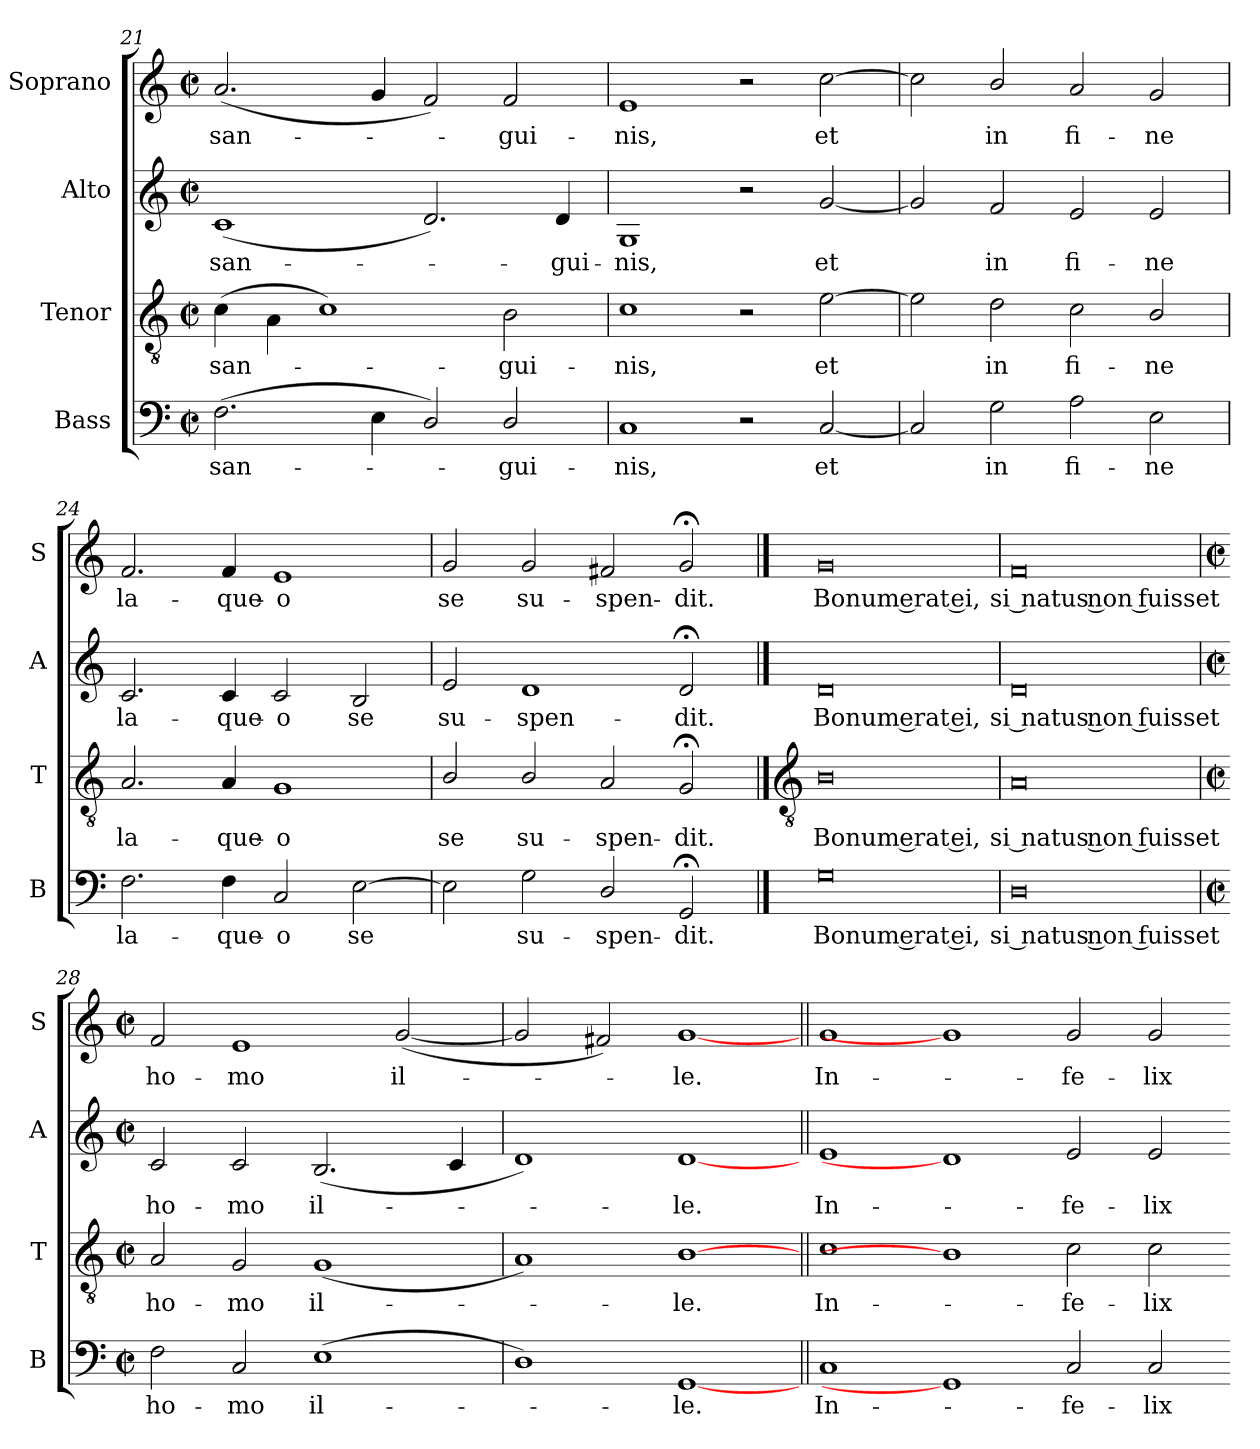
**kern	**text	**kern	**text	**kern	**text	**kern	**text
*part4	*part4	*part3	*part3	*part2	*part2	*part1	*part1
*staff4	*staff4	*staff3	*staff3	*staff2	*staff2	*staff1	*staff1
*I"Bass	*	*I"Tenor	*	*I"Alto	*	*I"Soprano	*
*I'B	*	*I'T	*	*I'A	*	*I'S	*
*clefF4	*	*clefGv2	*	*clefG2	*	*clefG2	*
*k[]	*	*k[]	*	*k[]	*	*k[]	*
*C:	*	*C:	*	*C:	*	*C:	*
*M4/2	*	*M4/2	*	*M4/2	*	*M4/2	*
*met(c|)	*	*met(c|)	*	*met(c|)	*	*met(c|)	*
=21	=21	=21	=21	=21	=21	=21	=21
!	!LO:LY:b	!	!LO:LY:b	!	!LO:LY:b	!	!LO:LY:b
(>2.F	san-	(>4c	san-	(<1c	san-	(<2.a	san-
.	.	4A\	.	.	.	.	.
.	.	1c)	.	.	.	.	.
4E	.	.	.	.	.	4g	.
2D/)	.	.	.	2.d)	.	2f)	.
!	!LO:LY:b	!	!LO:LY:b	!	!	!	!LO:LY:b
2D/	gui-	2B	gui-	.	.	2f	gui-
!	!	!	!	!	!LO:LY:b	!	!
.	.	.	.	4d	gui-	.	.
=22	=22	=22	=22	=22	=22	=22	=22
!	!LO:LY:b	!	!LO:LY:b	!	!LO:LY:b	!	!LO:LY:b
1C	-nis,	1c	-nis,	1G	-nis,	1e	-nis,
2r	.	2r	.	2r	.	2r	.
!	!LO:LY:b	!	!LO:LY:b	!	!LO:LY:b	!	!LO:LY:b
[2C	et	[2e	et	[2g	et	[2cc	et
=23	=23	=23	=23	=23	=23	=23	=23
2C]	.	2e]	.	2g]	.	2cc]	.
!	!LO:LY:b	!	!LO:LY:b	!	!LO:LY:b	!	!LO:LY:b
2G	in	2d	in	2f	in	2b/	in
!	!LO:LY:b	!	!LO:LY:b	!	!LO:LY:b	!	!LO:LY:b
2A	fi-	2c	fi-	2e	fi-	2a	fi-
!	!LO:LY:b	!	!LO:LY:b	!	!LO:LY:b	!	!LO:LY:b
2E	-ne	2B/	-ne	2e	-ne	2g	-ne
=24	=24	=24	=24	=24	=24	=24	=24
!	!LO:LY:b	!	!LO:LY:b	!	!LO:LY:b	!	!LO:LY:b
2.F	la-	2.A	la-	2.c	la-	2.f	la-
!	!LO:LY:b	!	!LO:LY:b	!	!LO:LY:b	!	!LO:LY:b
4F	-que-	4A	-que-	4c	-que-	4f	-que-
!	!LO:LY:b	!	!LO:LY:b	!	!LO:LY:b	!	!LO:LY:b
2C	-o	1G	-o	2c	-o	1e	-o
!	!LO:LY:b	!	!	!	!LO:LY:b	!	!
[2E	se	.	.	2B	se	.	.
=25	=25	=25	=25	=25	=25	=25	=25
!	!	!	!LO:LY:b	!	!LO:LY:b	!	!LO:LY:b
2E]	.	2B/	se	2e	su-	2g	se
!	!LO:LY:b	!	!LO:LY:b	!	!LO:LY:b	!	!LO:LY:b
2G	su-	2B/	su-	1d	-spen-	2g	su-
!	!LO:LY:b	!	!LO:LY:b	!	!	!	!LO:LY:b
2D/	-spen-	2A	-spen-	.	.	2f#X	-spen-
!	!LO:LY:b	!	!LO:LY:b	!	!LO:LY:b	!	!LO:LY:b
2GG;<	-dit.	2G;<	-dit.	2d;<	-dit.	2g;<	-dit.
!!LO:LB:g=z
==26	==26	==26	==26	==26	==26	==26	==26
*	*	*clefGv2	*	*	*	*	*
!	!LO:LY:b	!	!LO:LY:b	!	!LO:LY:b	!	!LO:LY:b
0G	Bonum erat ei,	0B	Bonum erat ei,	0d	Bonum erat ei,	0g	Bonum erat ei,
=27	=27	=27	=27	=27	=27	=27	=27
!	!LO:LY:b	!	!LO:LY:b	!	!LO:LY:b	!	!LO:LY:b
0D	si natus non fuisset	0A	si natus non fuisset	0d	si natus non fuisset	0f	si natus non fuisset
=28	=28	=28	=28	=28	=28	=28	=28
*M4/2	*	*M4/2	*	*M4/2	*	*M4/2	*
*met(c|)	*	*met(c|)	*	*met(c|)	*	*met(c|)	*
!	!LO:LY:b	!	!LO:LY:b	!	!LO:LY:b	!	!LO:LY:b
2F	ho-	2A	ho-	2c	ho-	2f	ho-
!	!LO:LY:b	!	!LO:LY:b	!	!LO:LY:b	!	!LO:LY:b
2C	-mo	2G	-mo	2c	-mo	1e	-mo
!	!LO:LY:b	!	!LO:LY:b	!	!LO:LY:b	!	!
(>1E	il-	(<1G	il-	(<2.B	il-	.	.
!	!	!	!	!	!	!	!LO:LY:b
.	.	.	.	.	.	(<[2g	il-
.	.	.	.	4c	.	.	.
=29	=29	=29	=29	=29	=29	=29	=29
1D)	.	1A)	.	1d)	.	2g]	.
.	.	.	.	.	.	2f#X)	.
!	!LO:LY:b	!	!LO:LY:b	!	!LO:LY:b	!	!LO:LY:b
[1GG	le.	[1B	le.	[1d	le.	[1g	le.
=30||	=30||	=30||	=30||	=30||	=30||	=30||	=30||
!	!LO:LY:b	!	!LO:LY:b	!	!LO:LY:b	!	!LO:LY:b
1C	In-	1c	In-	1e	In-	1g	In-
1GG]	.	1B]	.	1d]	.	1g]	.
!	!LO:LY:b	!	!LO:LY:b	!	!LO:LY:b	!	!LO:LY:b
2C	-fe-	2c	-fe-	2e	-fe-	2g	-fe-
!	!LO:LY:b	!	!LO:LY:b	!	!LO:LY:b	!	!LO:LY:b
2C	-lix	2c	-lix	2e	-lix	2g	-lix
=-	=-	=-	=-	=-	=-	=-	=-
*-	*-	*-	*-	*-	*-	*-	*-
